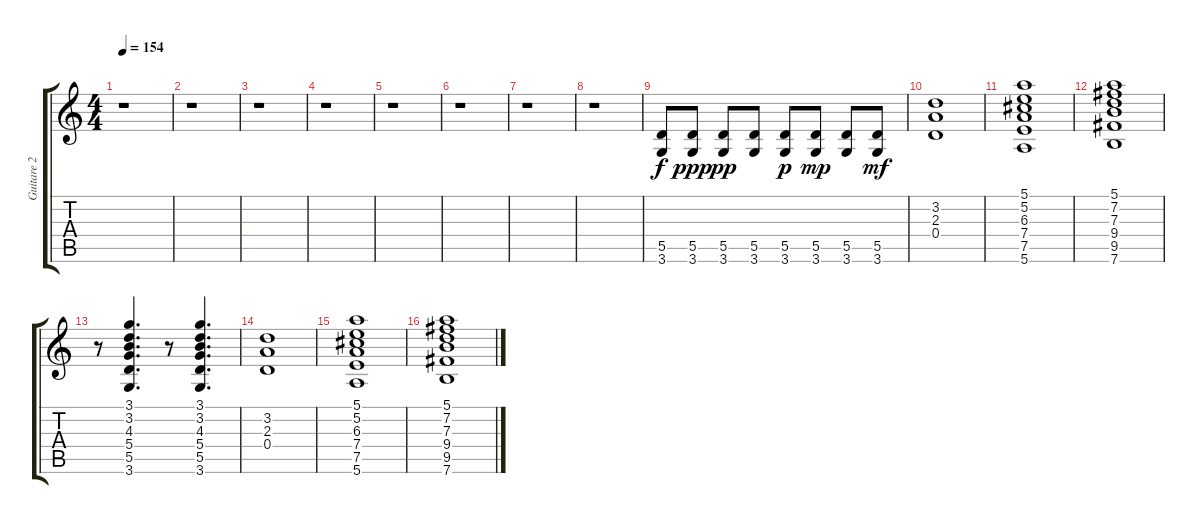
\track ("Guitare 2 (refrain)" "Guitare 2 ") {instrument overdrivenguitar}
\staff {score tabs}
\tuning (E4 B3 G3 D3 A2 E2) {hide}
\ts (4 4)
\tempo 154
\clef g2
\ks c
r.1{dy mf} |
r.1 |
r.1 |
r.1 |
r.1 |
r.1 |
r.1 |
r.1 |
(5.5 3.6).8{dy f} (5.5 3.6).8{dy ppp} (5.5 3.6).8{dy pp} (5.5 3.6).8 (5.5 3.6).8{dy p} (5.5 3.6).8{dy mp} (5.5 3.6).8 (5.5 3.6).8{dy mf} |
(3.2 2.3 0.4).1 |
(5.1 5.2 6.3 7.4 7.5 5.6).1 |
(5.1 7.2 7.3 9.4 9.5 7.6).1 |
r.8 (3.1 3.2 4.3 5.4 5.5 3.6).4{d} r.8 (3.1 3.2 4.3 5.4 5.5 3.6).4{d} |
(3.2 2.3 0.4).1 |
(5.1 5.2 6.3 7.4 7.5 5.6).1 |
(5.1 7.2 7.3 9.4 9.5 7.6).1
